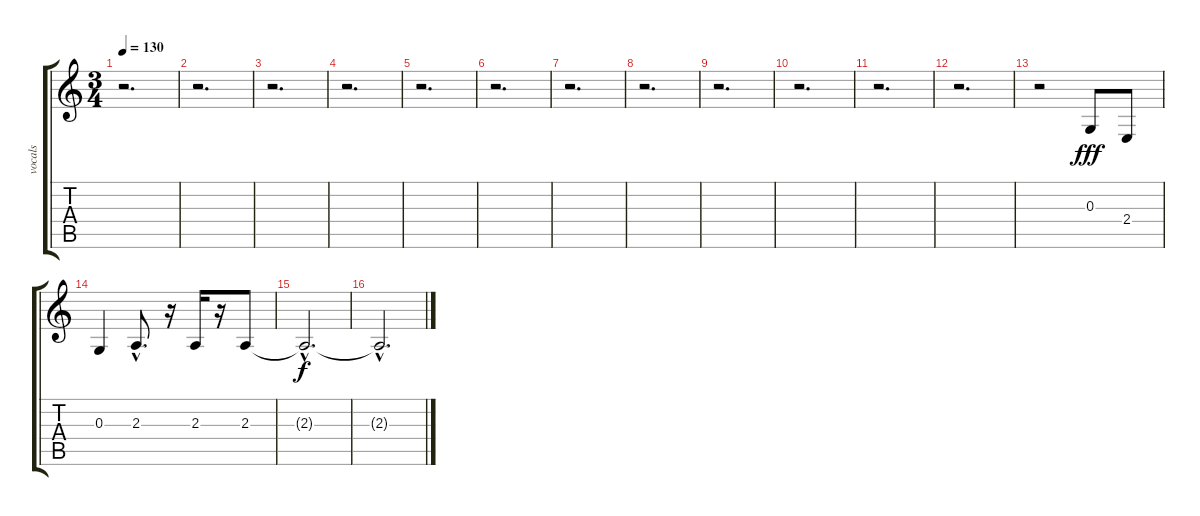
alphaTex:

\track ("vocals" "vocals") {instrument acousticgrandpiano}
\staff {score tabs}
\tuning (E4 B3 G3 D3 A2 E2) {hide}
\ts (3 4)
\tempo 130
\clef g2
\ks c
r.2{d dy f} |
r.2{d} |
r.2{d} |
r.2{d} |
r.2{d} |
r.2{d} |
r.2{d} |
r.2{d} |
r.2{d} |
r.2{d} |
r.2{d} |
r.2{d} |
r.2 0.3.8{dy fff volume 16} 2.4.8 |
0.3.4 2.3{hac}.8{d} r.16 2.3.16 r.16 2.3.8 |
2.3{hac t}.2{d dy f} |
2.3{hac t}.2{d}
